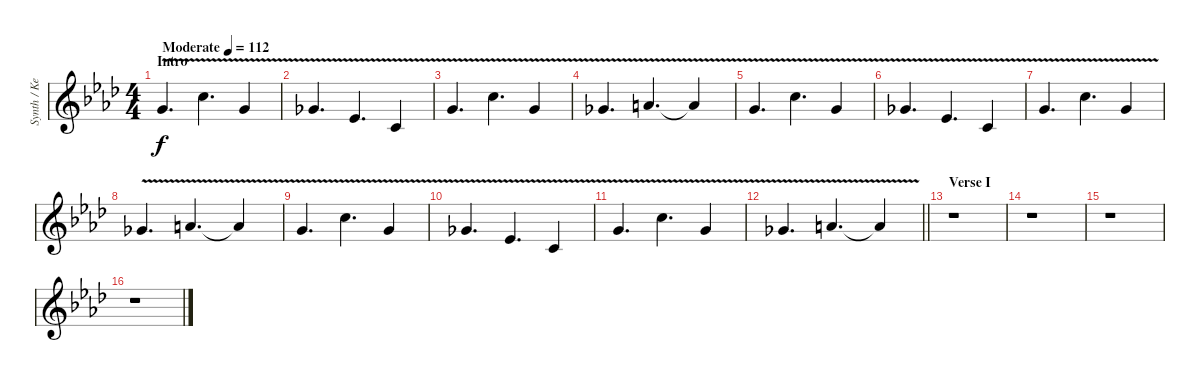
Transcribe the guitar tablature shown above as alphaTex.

\track ("Synth / Keyboard" "Synth / Ke") {instrument lead6voice}
\staff {score}
\tuning (D4 A3 F3 C3 G2 C2) {hide}
\ts (4 4)
\section ("" "Intro")
\tempo (112 "Moderate")
\clef g2
\ks ab
14.3{v}.4{d dy f instrument lead6voice} 15.2{v}.4{d} 14.3{v}.4 |
13.3{v}.4{d} 15.4{v}.4{d} 12.4{v}.4 |
14.3{v}.4{d} 15.2{v}.4{d} 14.3{v}.4 |
13.3{v}.4{d} 12.2{v}.4{d} 12.2{t}.4 |
14.3{v}.4{d volume 8} 15.2{v}.4{d} 14.3{v}.4 |
13.3{v}.4{d} 15.4{v}.4{d} 12.4{v}.4 |
14.3{v}.4{d} 15.2{v}.4{d} 14.3{v}.4 |
13.3{v}.4{d} 12.2{v}.4{d} 12.2{t}.4 |
14.3{v}.4{d} 15.2{v}.4{d} 14.3{v}.4 |
13.3{v}.4{d} 15.4{v}.4{d} 12.4{v}.4 |
14.3{v}.4{d} 15.2{v}.4{d} 14.3{v}.4 |
\barLineRight lightlight
13.3{v}.4{d} 12.2{v}.4{d} 12.2{t}.4 |
\section ("" "Verse I")
r.1 |
r.1 |
r.1 |
r.1
